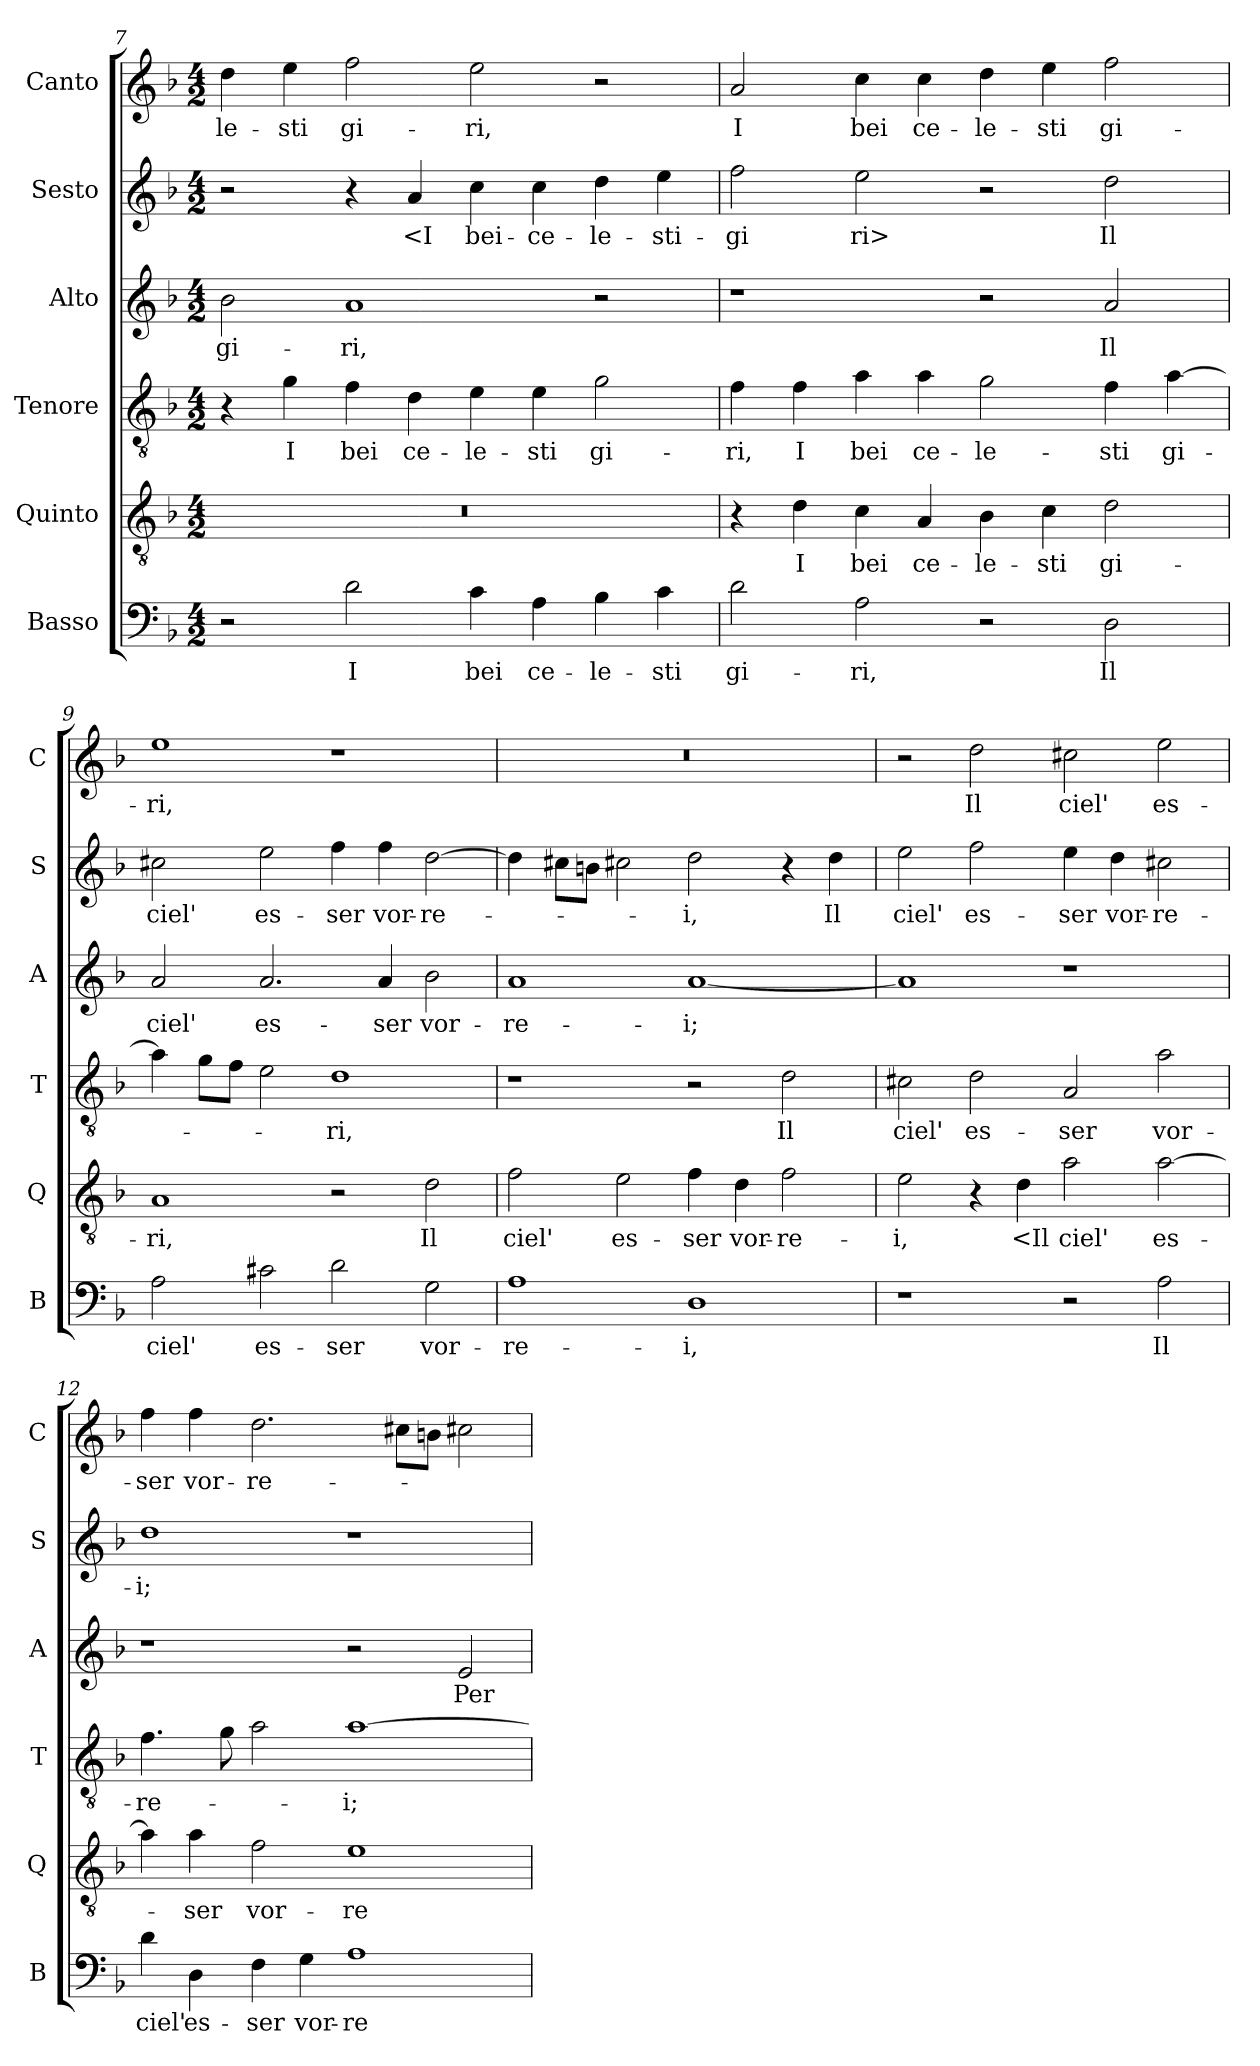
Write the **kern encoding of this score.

**kern	**text	**kern	**text	**kern	**text	**kern	**text	**kern	**text	**kern	**text
*part6	*part6	*part5	*part5	*part4	*part4	*part3	*part3	*part2	*part2	*part1	*part1
*staff6	*staff6	*staff5	*staff5	*staff4	*staff4	*staff3	*staff3	*staff2	*staff2	*staff1	*staff1
*I"Basso	*	*I"Quinto	*	*I"Tenore	*	*I"Alto	*	*I"Sesto	*	*I"Canto	*
*I'B	*	*I'Q	*	*I'T	*	*I'A	*	*I'S	*	*I'C	*
*clefF4	*	*clefGv2	*	*clefGv2	*	*clefG2	*	*clefG2	*	*clefG2	*
*k[b-]	*	*k[b-]	*	*k[b-]	*	*k[b-]	*	*k[b-]	*	*k[b-]	*
*M4/2	*	*M4/2	*	*M4/2	*	*M4/2	*	*M4/2	*	*M4/2	*
=7	=7	=7	=7	=7	=7	=7	=7	=7	=7	=7	=7
2r	.	0r	.	4r	.	2b-	gi-	2r	.	4dd	-le-
.	.	.	.	4g	I	.	.	.	.	4ee	-sti
2d	I	.	.	4f	bei	1a	-ri,	4r	.	2ff	gi-
.	.	.	.	4d	ce-	.	.	4a	<I	.	.
4c	bei	.	.	4e	-le-	.	.	4cc	bei-	2ee	-ri,
4A	ce-	.	.	4e	-sti	.	.	4cc	-ce-	.	.
4B-	-le-	.	.	2g	gi-	2r	.	4dd	-le-	2r	.
4c	-sti	.	.	.	.	.	.	4ee	-sti-	.	.
=8	=8	=8	=8	=8	=8	=8	=8	=8	=8	=8	=8
2d	gi-	4r	.	4f	-ri,	1r	.	2ff	-gi	2a	I
.	.	4d	I	4f	I	.	.	.	.	.	.
2A	-ri,	4c	bei	4a	bei	.	.	2ee	ri>	4cc	bei
.	.	4A	ce-	4a	ce-	.	.	.	.	4cc	ce-
2r	.	4B-	-le-	2g	-le-	2r	.	2r	.	4dd	-le-
.	.	4c	-sti	.	.	.	.	.	.	4ee	-sti
2D	Il	2d	gi-	4f	-sti	2a	Il	2dd	Il	2ff	gi-
.	.	.	.	[4a	gi-	.	.	.	.	.	.
=9	=9	=9	=9	=9	=9	=9	=9	=9	=9	=9	=9
2A	ciel'	1A	-ri,	4a]	.	2a	ciel'	2cc#X	ciel'	1ee	-ri,
.	.	.	.	8gL	.	.	.	.	.	.	.
.	.	.	.	8fJ	.	.	.	.	.	.	.
2c#X	es-	.	.	2e	.	2.a	es-	2ee	es-	.	.
2d	-ser	2r	.	1d	-ri,	.	.	4ff	-ser	1r	.
.	.	.	.	.	.	4a	-ser	4ff	vor-	.	.
2G	vor-	2d	Il	.	.	2b-	vor-	[2dd	-re-	.	.
=10	=10	=10	=10	=10	=10	=10	=10	=10	=10	=10	=10
1A	-re-	2f	ciel'	1r	.	1a	-re-	4dd]	.	0r	.
.	.	.	.	.	.	.	.	8cc#XL	.	.	.
.	.	.	.	.	.	.	.	8bnJ	.	.	.
.	.	2e	es-	.	.	.	.	2cc#X	.	.	.
1D	-i,	4f	-ser	2r	.	[1a	-i;	2dd	-i,	.	.
.	.	4d	vor-	.	.	.	.	.	.	.	.
.	.	2f	-re-	2d	Il	.	.	4r	.	.	.
.	.	.	.	.	.	.	.	4dd	Il	.	.
=11	=11	=11	=11	=11	=11	=11	=11	=11	=11	=11	=11
1r	.	2e	-i,	2c#X	ciel'	1a]	.	2ee	ciel'	2r	.
.	.	4r	.	2d	es-	.	.	2ff	es-	2dd	Il
.	.	4d	<Il	.	.	.	.	.	.	.	.
2r	.	2a	ciel'	2A	-ser	1r	.	4ee	-ser	2cc#X	ciel'
.	.	.	.	.	.	.	.	4dd	vor-	.	.
2A	Il	[2a	es-	2a	vor-	.	.	2cc#X	-re-	2ee	es-
=12	=12	=12	=12	=12	=12	=12	=12	=12	=12	=12	=12
4d	ciel'	4a]	.	4.f	-re-	1r	.	1dd	-i;	4ff	-ser
4D	es-	4a	-ser	.	.	.	.	.	.	4ff	vor-
.	.	.	.	8g	.	.	.	.	.	.	.
4F	-ser	2f	vor-	2a	.	.	.	.	.	2.dd	-re-
4G	vor-	.	.	.	.	.	.	.	.	.	.
1A	-re-	1e	-re-	[1a	-i;	2r	.	1r	.	.	.
.	.	.	.	.	.	.	.	.	.	8cc#XL	.
.	.	.	.	.	.	.	.	.	.	8bnJ	.
.	.	.	.	.	.	2e	Per-	.	.	2cc#X	.
=	=	=	=	=	=	=	=	=	=	=	=
*-	*-	*-	*-	*-	*-	*-	*-	*-	*-	*-	*-
